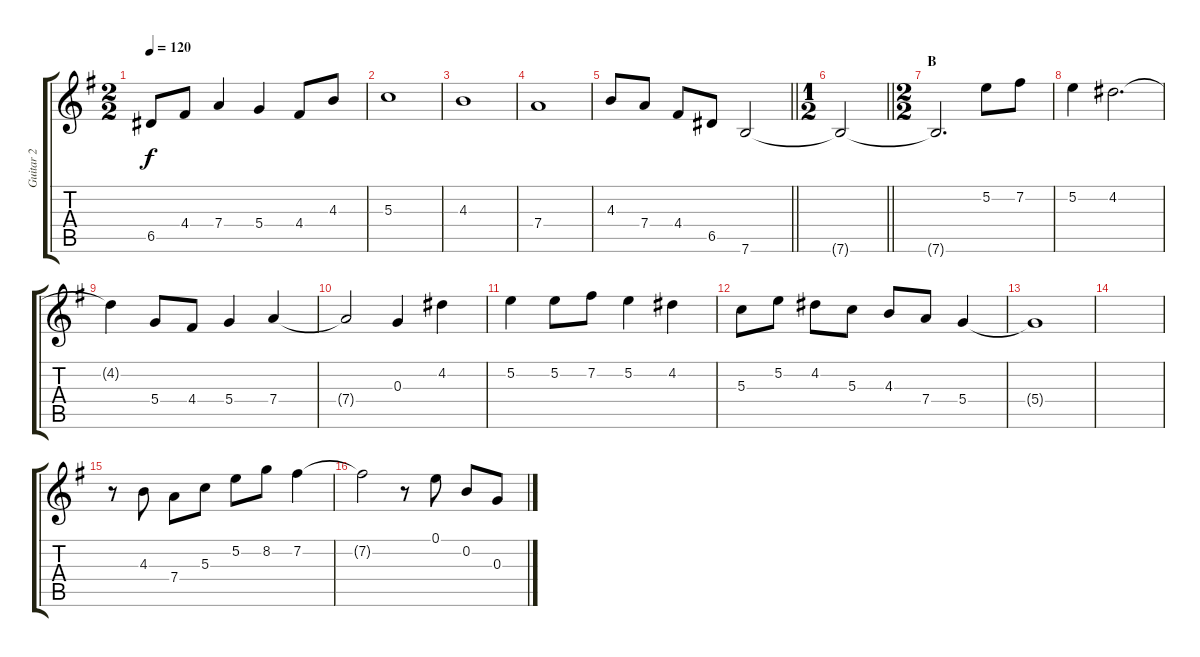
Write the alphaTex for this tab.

\track ("Guitar 2" "Guitar 2") {instrument acousticguitarnylon}
\staff {score tabs}
\tuning (E4 B3 G3 D3 A2 E2) {hide}
\ts (2 2)
\tempo 120
\clef g2
\ks eminor
6.5.8{dy f} 4.4.8 7.4.4 5.4.4 4.4.8 4.3.8 |
5.3.1 |
4.3.1 |
7.4.1 |
\barLineRight lightlight
4.3.8 7.4.8 4.4.8 6.5.8 7.6.2 |
\ts (1 2)
\barLineRight lightlight
7.6{t}.2 |
\ts (2 2)
\section ("" "B")
7.6{t}.2{d} 5.2.8 7.2.8 |
5.2.4 4.2.2{d} |
4.2{t}.4 5.4.8 4.4.8 5.4.4 7.4.4 |
7.4{t}.2 0.3.4 4.2.4 |
5.2.4 5.2.8 7.2.8 5.2.4 4.2.4 |
5.3.8 5.2.8 4.2.8 5.3.8 4.3.8 7.4.8 5.4.4 |
5.4{t}.1 |
|
r.8 4.3.8 7.4.8 5.3.8 5.2.8 8.2.8 7.2.4 |
7.2{t}.2 r.8 0.1.8 0.2.8 0.3.8
